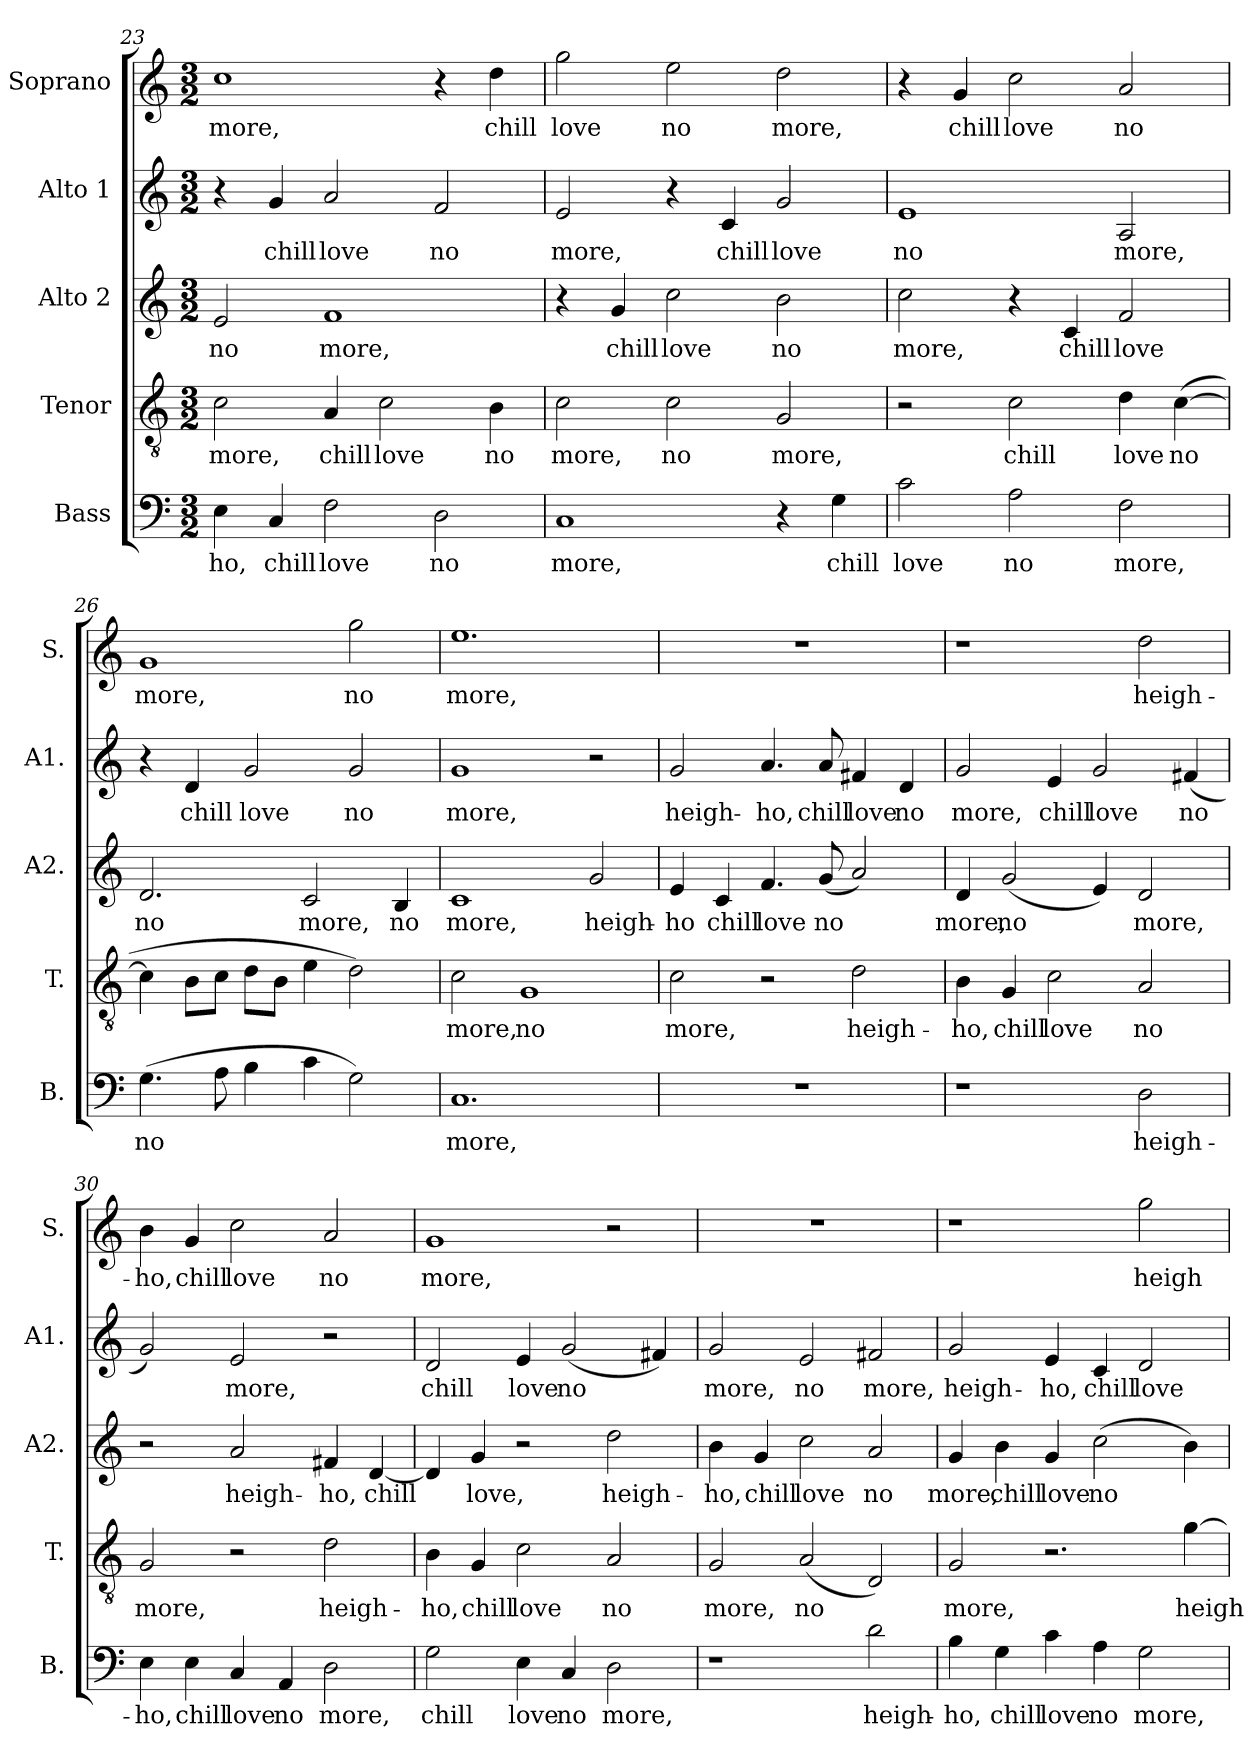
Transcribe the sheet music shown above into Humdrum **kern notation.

**kern	**text	**kern	**text	**kern	**text	**kern	**text	**kern	**text
*part5	*part5	*part4	*part4	*part3	*part3	*part2	*part2	*part1	*part1
*staff5	*staff5	*staff4	*staff4	*staff3	*staff3	*staff2	*staff2	*staff1	*staff1
*I"Bass	*	*I"Tenor	*	*I"Alto 2	*	*I"Alto 1	*	*I"Soprano	*
*I'B.	*	*I'T.	*	*I'A2.	*	*I'A1.	*	*I'S.	*
!!LO:PB:g=z
*clefF4	*	*clefGv2	*	*clefG2	*	*clefG2	*	*clefG2	*
*k[]	*	*k[]	*	*k[]	*	*k[]	*	*k[]	*
*M3/2	*	*M3/2	*	*M3/2	*	*M3/2	*	*M3/2	*
=23	=23	=23	=23	=23	=23	=23	=23	=23	=23
!	!LO:LY:b	!	!LO:LY:b	!	!LO:LY:b	!	!	!	!LO:LY:b
4E\	-ho,	2c\	more,	2e/	no	4r	.	1cc	more,
!	!LO:LY:b	!	!	!	!	!	!LO:LY:b	!	!
4C/	chill	.	.	.	.	4g/	chill	.	.
!	!LO:LY:b	!	!LO:LY:b	!	!LO:LY:b	!	!LO:LY:b	!	!
2F\	love	4A/	chill	1f	more,	2a/	love	.	.
!	!	!	!LO:LY:b	!	!	!	!	!	!
.	.	2c\	love	.	.	.	.	.	.
!	!LO:LY:b	!	!	!	!	!	!LO:LY:b	!	!
2D\	no	.	.	.	.	2f/	no	4r	.
!	!	!	!LO:LY:b	!	!	!	!	!	!LO:LY:b
.	.	4B\	no	.	.	.	.	4dd\	chill
=24	=24	=24	=24	=24	=24	=24	=24	=24	=24
!	!LO:LY:b	!	!LO:LY:b	!	!	!	!LO:LY:b	!	!LO:LY:b
1C	more,	2c\	more,	4r	.	2e/	more,	2gg\	love
!	!	!	!	!	!LO:LY:b	!	!	!	!
.	.	.	.	4g/	chill	.	.	.	.
!	!	!	!LO:LY:b	!	!LO:LY:b	!	!	!	!LO:LY:b
.	.	2c\	no	2cc\	love	4r	.	2ee\	no
!	!	!	!	!	!	!	!LO:LY:b	!	!
.	.	.	.	.	.	4c/	chill	.	.
!	!	!	!LO:LY:b	!	!LO:LY:b	!	!LO:LY:b	!	!LO:LY:b
4r	.	2G/	more,	2b\	no	2g/	love	2dd\	more,
!	!LO:LY:b	!	!	!	!	!	!	!	!
4G\	chill	.	.	.	.	.	.	.	.
=25	=25	=25	=25	=25	=25	=25	=25	=25	=25
!	!LO:LY:b	!	!	!	!LO:LY:b	!	!LO:LY:b	!	!
2c\	love	2r	.	2cc\	more,	1e	no	4r	.
!	!	!	!	!	!	!	!	!	!LO:LY:b
.	.	.	.	.	.	.	.	4g/	chill
!	!LO:LY:b	!	!LO:LY:b	!	!	!	!	!	!LO:LY:b
2A\	no	2c\	chill	4r	.	.	.	2cc\	love
!	!	!	!	!	!LO:LY:b	!	!	!	!
.	.	.	.	4c/	chill	.	.	.	.
!	!LO:LY:b	!	!LO:LY:b	!	!LO:LY:b	!	!LO:LY:b	!	!LO:LY:b
2F\	more,	4d\	love	2f/	love	2A/	more,	2a/	no
!	!	!	!LO:LY:b	!	!	!	!	!	!
.	.	(>[4c\	no	.	.	.	.	.	.
=26	=26	=26	=26	=26	=26	=26	=26	=26	=26
!	!LO:LY:b	!	!	!	!LO:LY:b	!	!	!	!LO:LY:b
(>4.G\	no	4c\]	.	2.d/	no	4r	.	1g	more,
!	!	!	!	!	!	!	!LO:LY:b	!	!
.	.	8B\L	.	.	.	4d/	chill	.	.
8A\	.	8c\J	.	.	.	.	.	.	.
!	!	!	!	!	!	!	!LO:LY:b	!	!
4B\	.	8d\L	.	.	.	2g/	love	.	.
.	.	8B\J	.	.	.	.	.	.	.
!	!	!	!	!	!LO:LY:b	!	!	!	!
4c\	.	4e\	.	2c/	more,	.	.	.	.
!	!	!	!	!	!	!	!LO:LY:b	!	!LO:LY:b
2G\)	.	2d\)	.	.	.	2g/	no	2gg\	no
!	!	!	!	!	!LO:LY:b	!	!	!	!
.	.	.	.	4B/	no	.	.	.	.
!!LO:LB:g=z
=27	=27	=27	=27	=27	=27	=27	=27	=27	=27
!	!LO:LY:b	!	!LO:LY:b	!	!LO:LY:b	!	!LO:LY:b	!	!LO:LY:b
1.C	more,	2c\	more,	1c	more,	1g	more,	1.ee	more,
!	!	!	!LO:LY:b	!	!	!	!	!	!
.	.	1G	no	.	.	.	.	.	.
!	!	!	!	!	!LO:LY:b	!	!	!	!
.	.	.	.	2g/	heigh-	2r	.	.	.
=28	=28	=28	=28	=28	=28	=28	=28	=28	=28
!	!	!	!LO:LY:b	!	!LO:LY:b	!	!LO:LY:b	!	!
1.r	.	2c\	more,	4e/	-ho	2g/	heigh-	1.r	.
!	!	!	!	!	!LO:LY:b	!	!	!	!
.	.	.	.	4c/	chill	.	.	.	.
!	!	!	!	!	!LO:LY:b	!	!LO:LY:b	!	!
.	.	2r	.	4.f/	love	4.a/	-ho,	.	.
!	!	!	!	!	!LO:LY:b	!	!LO:LY:b	!	!
.	.	.	.	(<8g/	no	8a/	chill	.	.
!	!	!	!LO:LY:b	!	!	!	!LO:LY:b	!	!
.	.	2d\	heigh-	2a/)	.	4f#X/	love	.	.
!	!	!	!	!	!	!	!LO:LY:b	!	!
.	.	.	.	.	.	4d/	no	.	.
=29	=29	=29	=29	=29	=29	=29	=29	=29	=29
!	!	!	!LO:LY:b	!	!LO:LY:b	!	!LO:LY:b	!	!
1r	.	4B\	-ho,	4d/	more,	2g/	more,	1r	.
!	!	!	!LO:LY:b	!	!LO:LY:b	!	!	!	!
.	.	4G/	chill	(<2g/	no	.	.	.	.
!	!	!	!LO:LY:b	!	!	!	!LO:LY:b	!	!
.	.	2c\	love	.	.	4e/	chill	.	.
!	!	!	!	!	!	!	!LO:LY:b	!	!
.	.	.	.	4e/)	.	2g/	love	.	.
!	!LO:LY:b	!	!LO:LY:b	!	!LO:LY:b	!	!	!	!LO:LY:b
2D\	heigh-	2A/	no	2d/	more,	.	.	2dd\	heigh-
!	!	!	!	!	!	!	!LO:LY:b	!	!
.	.	.	.	.	.	(<4f#X/	no	.	.
!!LO:PB:g=z
=30	=30	=30	=30	=30	=30	=30	=30	=30	=30
!	!LO:LY:b	!	!LO:LY:b	!	!	!	!	!	!LO:LY:b
4E\	-ho,	2G/	more,	2r	.	2g/)	.	4b\	-ho,
!	!LO:LY:b	!	!	!	!	!	!	!	!LO:LY:b
4E\	chill	.	.	.	.	.	.	4g/	chill
!	!LO:LY:b	!	!	!	!LO:LY:b	!	!LO:LY:b	!	!LO:LY:b
4C/	love	2r	.	2a/	heigh-	2e/	more,	2cc\	love
!	!LO:LY:b	!	!	!	!	!	!	!	!
4AA/	no	.	.	.	.	.	.	.	.
!	!LO:LY:b	!	!LO:LY:b	!	!LO:LY:b	!	!	!	!LO:LY:b
2D\	more,	2d\	heigh-	4f#X/	-ho,	2r	.	2a/	no
!	!	!	!	!	!LO:LY:b	!	!	!	!
.	.	.	.	[4d/	chill	.	.	.	.
=31	=31	=31	=31	=31	=31	=31	=31	=31	=31
!	!LO:LY:b	!	!LO:LY:b	!	!	!	!LO:LY:b	!	!LO:LY:b
2G\	chill	4B\	-ho,	4d/]	.	2d/	chill	1g	more,
!	!	!	!LO:LY:b	!	!LO:LY:b	!	!	!	!
.	.	4G/	chill	4g/	love,	.	.	.	.
!	!LO:LY:b	!	!LO:LY:b	!	!	!	!LO:LY:b	!	!
4E\	love	2c\	love	2r	.	4e/	love	.	.
!	!LO:LY:b	!	!	!	!	!	!LO:LY:b	!	!
4C/	no	.	.	.	.	(<2g/	no	.	.
!	!LO:LY:b	!	!LO:LY:b	!	!LO:LY:b	!	!	!	!
2D\	more,	2A/	no	2dd\	heigh-	.	.	2r	.
.	.	.	.	.	.	4f#X/)	.	.	.
=32	=32	=32	=32	=32	=32	=32	=32	=32	=32
!	!	!	!LO:LY:b	!	!LO:LY:b	!	!LO:LY:b	!	!
1r	.	2G/	more,	4b\	-ho,	2g/	more,	1.r	.
!	!	!	!	!	!LO:LY:b	!	!	!	!
.	.	.	.	4g/	chill	.	.	.	.
!	!	!	!LO:LY:b	!	!LO:LY:b	!	!LO:LY:b	!	!
.	.	(<2A/	no	2cc\	love	2e/	no	.	.
!	!LO:LY:b	!	!	!	!LO:LY:b	!	!LO:LY:b	!	!
2d\	heigh-	2D/)	.	2a/	no	2f#X/	more,	.	.
!!LO:LB:g=z
=33	=33	=33	=33	=33	=33	=33	=33	=33	=33
!	!LO:LY:b	!	!LO:LY:b	!	!LO:LY:b	!	!LO:LY:b	!	!
4B\	-ho,	2G/	more,	4g/	more,	2g/	heigh-	1r	.
!	!LO:LY:b	!	!	!	!LO:LY:b	!	!	!	!
4G\	chill	.	.	4b\	chill	.	.	.	.
!	!LO:LY:b	!	!	!	!LO:LY:b	!	!LO:LY:b	!	!
4c\	love	2.r	.	4g/	love	4e/	-ho,	.	.
!	!LO:LY:b	!	!	!	!LO:LY:b	!	!LO:LY:b	!	!
4A\	no	.	.	(>2cc\	no	4c/	chill	.	.
!	!LO:LY:b	!	!	!	!	!	!LO:LY:b	!	!LO:LY:b
2G\	more,	.	.	.	.	2d/	love	2gg\	heigh-
!	!	!	!LO:LY:b	!	!	!	!	!	!
.	.	[4g\	heigh-	4b\)	.	.	.	.	.
=	=	=	=	=	=	=	=	=	=
*-	*-	*-	*-	*-	*-	*-	*-	*-	*-
